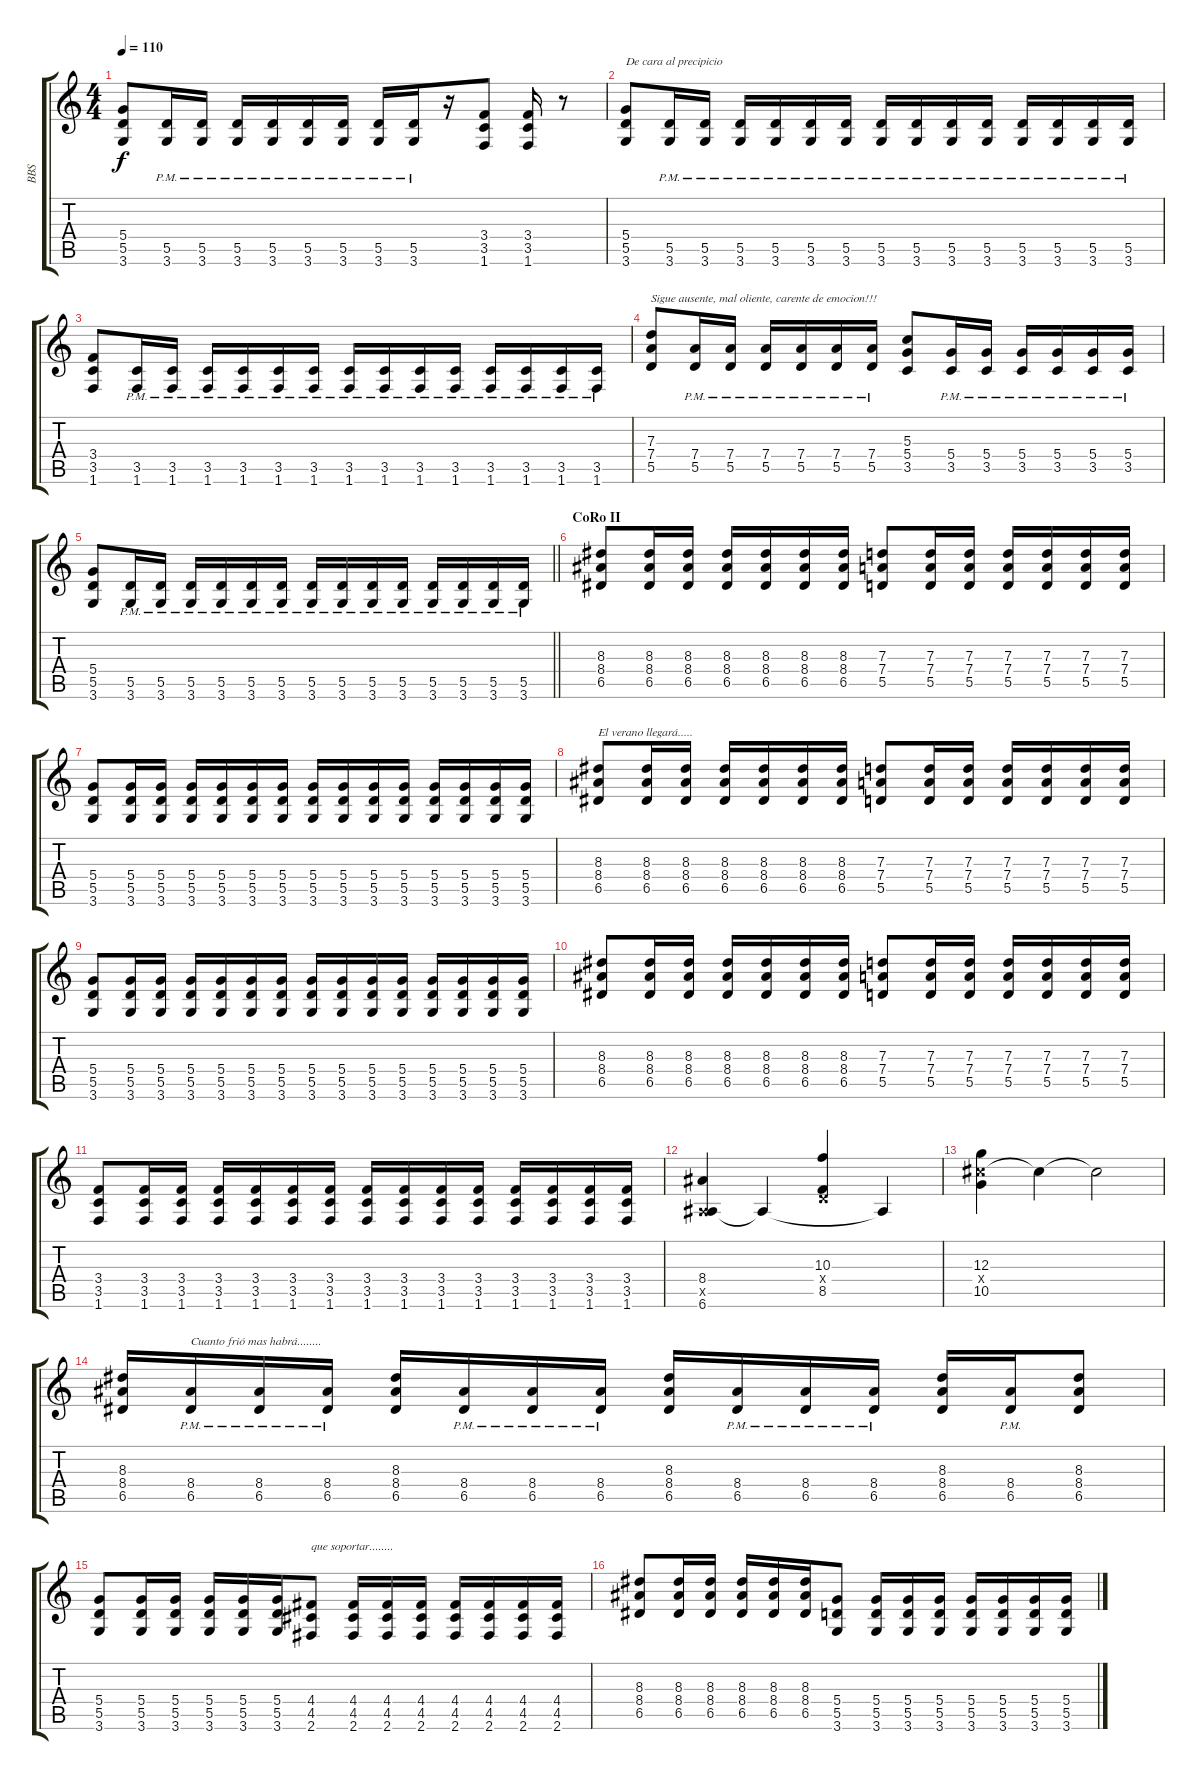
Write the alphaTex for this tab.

\track ("BBS" "BBS") {instrument overdrivenguitar}
\staff {score tabs}
\tuning (E4 B3 G3 D3 A2 E2) {hide}
\ts (4 4)
\tempo 110
\clef g2
\ks c
(5.4 5.5 3.6).8{dy f} (5.5{pm} 3.6{pm}).16 (5.5{pm} 3.6{pm}).16 (5.5{pm} 3.6{pm}).16 (5.5{pm} 3.6{pm}).16 (5.5{pm} 3.6{pm}).16 (5.5{pm} 3.6{pm}).16 (5.5{pm} 3.6{pm}).16 (5.5{pm} 3.6{pm}).16 r.16 (3.4 3.5 1.6).8 (3.4 3.5 1.6).16 r.8 |
(5.4 5.5 3.6).8{txt "De cara al precipicio"} (5.5{pm} 3.6{pm}).16 (5.5{pm} 3.6{pm}).16 (5.5{pm} 3.6{pm}).16 (5.5{pm} 3.6{pm}).16 (5.5{pm} 3.6{pm}).16 (5.5{pm} 3.6{pm}).16 (5.5{pm} 3.6{pm}).16 (5.5{pm} 3.6{pm}).16 (5.5{pm} 3.6{pm}).16 (5.5{pm} 3.6{pm}).16 (5.5{pm} 3.6{pm}).16 (5.5{pm} 3.6{pm}).16 (5.5{pm} 3.6{pm}).16 (5.5{pm} 3.6{pm}).16 |
(3.4 3.5 1.6).8 (3.5{pm} 1.6{pm}).16 (3.5{pm} 1.6{pm}).16 (3.5{pm} 1.6{pm}).16 (3.5{pm} 1.6{pm}).16 (3.5{pm} 1.6{pm}).16 (3.5{pm} 1.6{pm}).16 (3.5{pm} 1.6{pm}).16 (3.5{pm} 1.6{pm}).16 (3.5{pm} 1.6{pm}).16 (3.5{pm} 1.6{pm}).16 (3.5{pm} 1.6{pm}).16 (3.5{pm} 1.6{pm}).16 (3.5{pm} 1.6{pm}).16 (3.5{pm} 1.6{pm}).16 |
(7.3 7.4 5.5).8{txt "Sigue ausente, mal oliente, carente de emocion!!!"} (7.4{pm} 5.5{pm}).16 (7.4{pm} 5.5{pm}).16 (7.4{pm} 5.5{pm}).16 (7.4{pm} 5.5{pm}).16 (7.4{pm} 5.5{pm}).16 (7.4{pm} 5.5{pm}).16 (5.3 5.4 3.5).8 (5.4{pm} 3.5{pm}).16 (5.4{pm} 3.5{pm}).16 (5.4{pm} 3.5{pm}).16 (5.4{pm} 3.5{pm}).16 (5.4{pm} 3.5{pm}).16 (5.4{pm} 3.5{pm}).16 |
\barLineRight lightlight
(5.4 5.5 3.6).8 (5.5{pm} 3.6{pm}).16 (5.5{pm} 3.6{pm}).16 (5.5{pm} 3.6{pm}).16 (5.5{pm} 3.6{pm}).16 (5.5{pm} 3.6{pm}).16 (5.5{pm} 3.6{pm}).16 (5.5{pm} 3.6{pm}).16 (5.5{pm} 3.6{pm}).16 (5.5{pm} 3.6{pm}).16 (5.5{pm} 3.6{pm}).16 (5.5{pm} 3.6{pm}).16 (5.5{pm} 3.6{pm}).16 (5.5{pm} 3.6{pm}).16 (5.5{pm} 3.6{pm}).16 |
\section ("" "CoRo II")
(8.3 8.4 6.5).8 (8.3 8.4 6.5).16 (8.3 8.4 6.5).16 (8.3 8.4 6.5).16 (8.3 8.4 6.5).16 (8.3 8.4 6.5).16 (8.3 8.4 6.5).16 (7.3 7.4 5.5).8 (7.3 7.4 5.5).16 (7.3 7.4 5.5).16 (7.3 7.4 5.5).16 (7.3 7.4 5.5).16 (7.3 7.4 5.5).16 (7.3 7.4 5.5).16 |
(5.4 5.5 3.6).8 (5.4 5.5 3.6).16 (5.4 5.5 3.6).16 (5.4 5.5 3.6).16 (5.4 5.5 3.6).16 (5.4 5.5 3.6).16 (5.4 5.5 3.6).16 (5.4 5.5 3.6).16 (5.4 5.5 3.6).16 (5.4 5.5 3.6).16 (5.4 5.5 3.6).16 (5.4 5.5 3.6).16 (5.4 5.5 3.6).16 (5.4 5.5 3.6).16 (5.4 5.5 3.6).16 |
(8.3 8.4 6.5).8{txt "El verano llegará....."} (8.3 8.4 6.5).16 (8.3 8.4 6.5).16 (8.3 8.4 6.5).16 (8.3 8.4 6.5).16 (8.3 8.4 6.5).16 (8.3 8.4 6.5).16 (7.3 7.4 5.5).8 (7.3 7.4 5.5).16 (7.3 7.4 5.5).16 (7.3 7.4 5.5).16 (7.3 7.4 5.5).16 (7.3 7.4 5.5).16 (7.3 7.4 5.5).16 |
(5.4 5.5 3.6).8 (5.4 5.5 3.6).16 (5.4 5.5 3.6).16 (5.4 5.5 3.6).16 (5.4 5.5 3.6).16 (5.4 5.5 3.6).16 (5.4 5.5 3.6).16 (5.4 5.5 3.6).16 (5.4 5.5 3.6).16 (5.4 5.5 3.6).16 (5.4 5.5 3.6).16 (5.4 5.5 3.6).16 (5.4 5.5 3.6).16 (5.4 5.5 3.6).16 (5.4 5.5 3.6).16 |
(8.3 8.4 6.5).8 (8.3 8.4 6.5).16 (8.3 8.4 6.5).16 (8.3 8.4 6.5).16 (8.3 8.4 6.5).16 (8.3 8.4 6.5).16 (8.3 8.4 6.5).16 (7.3 7.4 5.5).8 (7.3 7.4 5.5).16 (7.3 7.4 5.5).16 (7.3 7.4 5.5).16 (7.3 7.4 5.5).16 (7.3 7.4 5.5).16 (7.3 7.4 5.5).16 |
(3.4 3.5 1.6).8 (3.4 3.5 1.6).16 (3.4 3.5 1.6).16 (3.4 3.5 1.6).16 (3.4 3.5 1.6).16 (3.4 3.5 1.6).16 (3.4 3.5 1.6).16 (3.4 3.5 1.6).16 (3.4 3.5 1.6).16 (3.4 3.5 1.6).16 (3.4 3.5 1.6).16 (3.4 3.5 1.6).16 (3.4 3.5 1.6).16 (3.4 3.5 1.6).16 (3.4 3.5 1.6).16 |
(8.4 0.5{x} 6.6).4 6.6{t}.4 (10.3 0.4{x} 8.5).4 6.6{t}.4 |
(12.3 11.4{x} 10.5).4 11.4{t}.4 11.4{t}.2 |
(8.3 8.4 6.5).16 (8.4{pm} 6.5{pm}).16{txt "Cuanto frió mas habrá........"} (8.4{pm} 6.5{pm}).16 (8.4{pm} 6.5{pm}).16 (8.3 8.4 6.5).16 (8.4{pm} 6.5{pm}).16 (8.4{pm} 6.5{pm}).16 (8.4{pm} 6.5{pm}).16 (8.3 8.4 6.5).16 (8.4{pm} 6.5{pm}).16 (8.4{pm} 6.5{pm}).16 (8.4{pm} 6.5{pm}).16 (8.3 8.4 6.5).16 (8.4{pm} 6.5{pm}).16 (8.3 8.4 6.5).8 |
(5.4 5.5 3.6).8 (5.4 5.5 3.6).16 (5.4 5.5 3.6).16 (5.4 5.5 3.6).16 (5.4 5.5 3.6).16 (5.4 5.5 3.6).16 (4.4 4.5 2.6).8{txt "que soportar........"} (4.4 4.5 2.6).16 (4.4 4.5 2.6).16 (4.4 4.5 2.6).16 (4.4 4.5 2.6).16 (4.4 4.5 2.6).16 (4.4 4.5 2.6).16 (4.4 4.5 2.6).16 |
(8.3 8.4 6.5).8 (8.3 8.4 6.5).16 (8.3 8.4 6.5).16 (8.3 8.4 6.5).16 (8.3 8.4 6.5).16 (8.3 8.4 6.5).16 (5.4 5.5 3.6).8 (5.4 5.5 3.6).16 (5.4 5.5 3.6).16 (5.4 5.5 3.6).16 (5.4 5.5 3.6).16 (5.4 5.5 3.6).16 (5.4 5.5 3.6).16 (5.4 5.5 3.6).16
